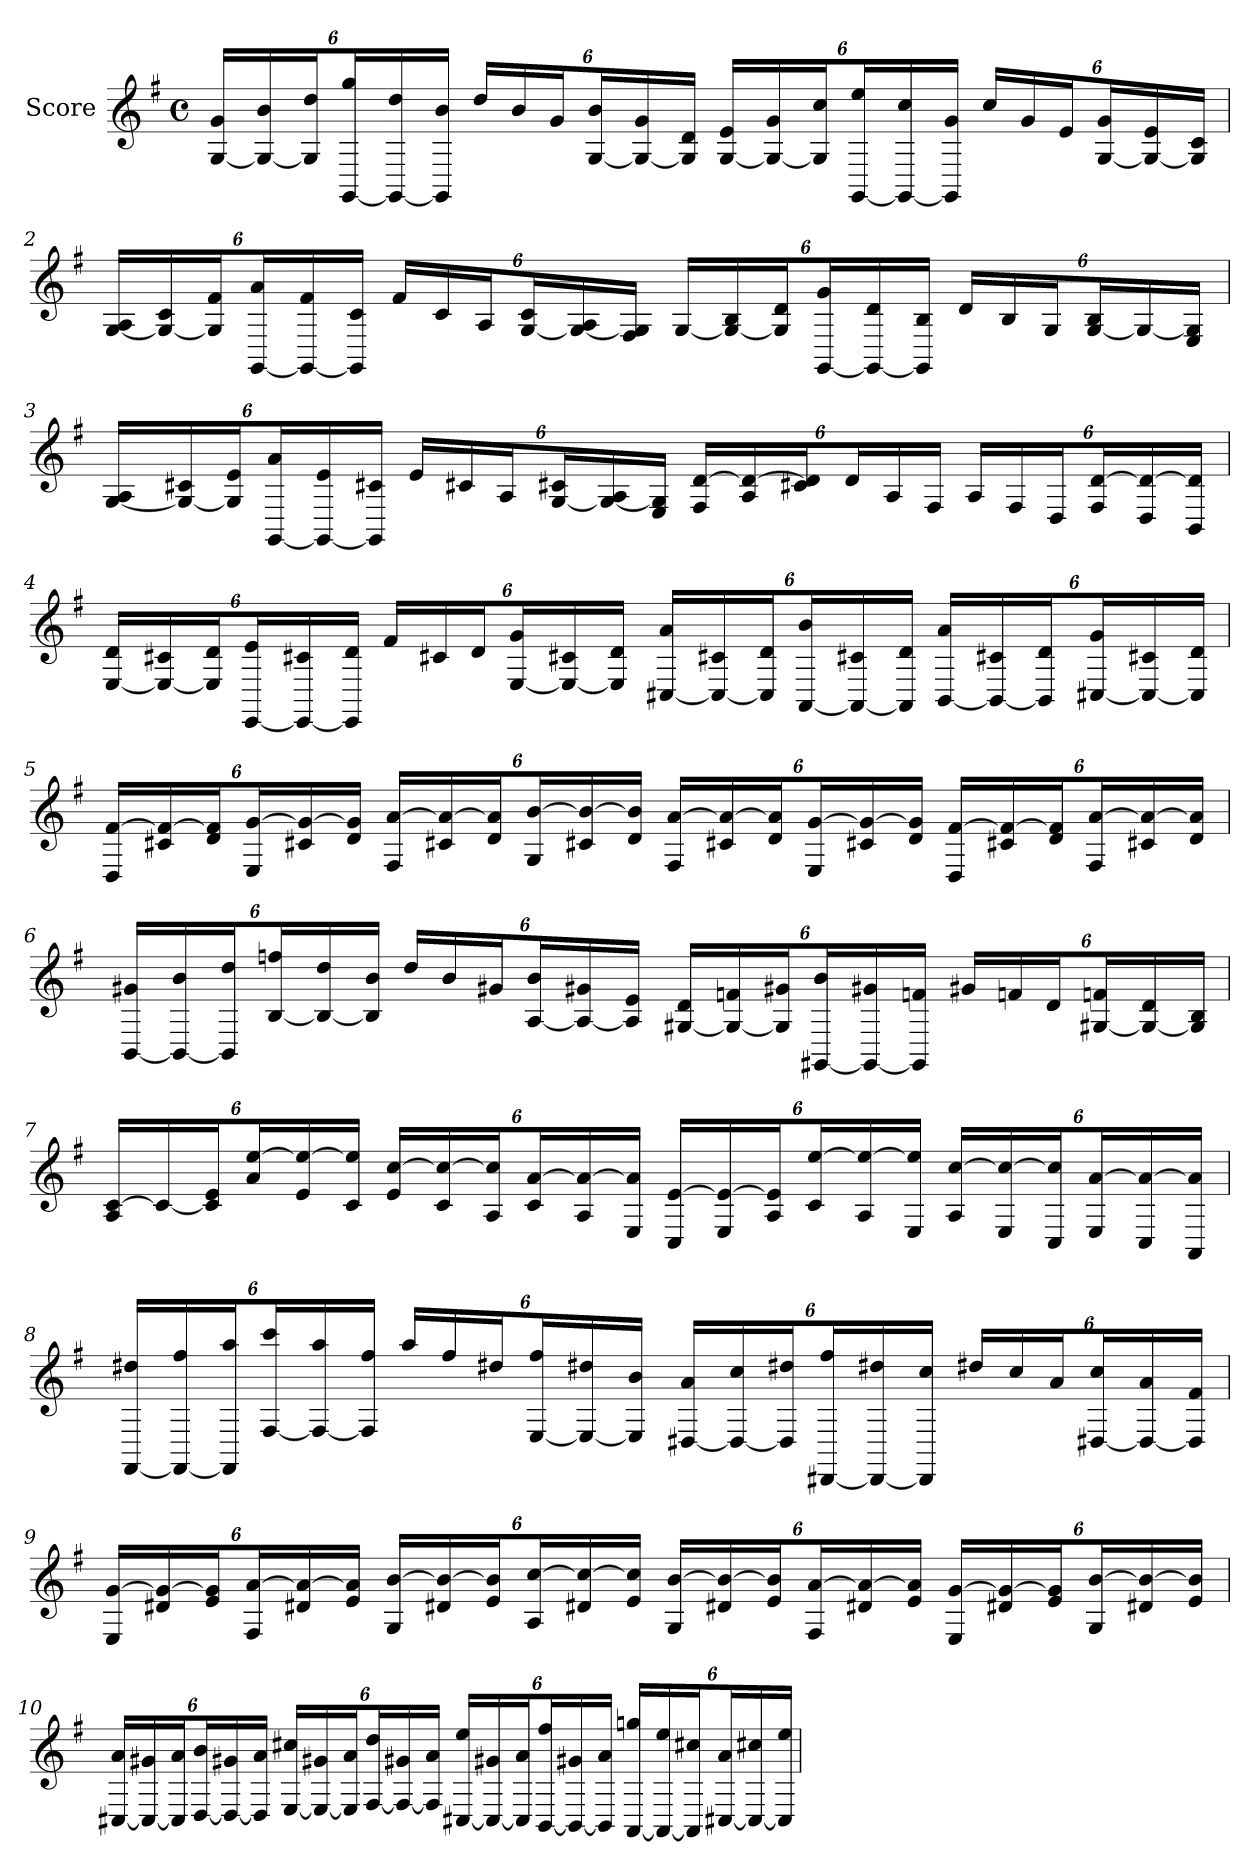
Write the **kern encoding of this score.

**kern
*part1
*staff1
*I"Score
*clefG2
*k[f#]
*M4/4
*met(c)
=1
[24G 24gLL
24G_ 24b
24G] 24ddJ
[24GG 24ggL
24GG_ 24dd
24GG] 24bJJ
24ddLL
24b
24gJ
[24G 24bL
24G_ 24g
24G] 24dJJ
[24G 24eLL
24G_ 24g
24G] 24ccJ
[24GG 24eeL
24GG_ 24cc
24GG] 24gJJ
24ccLL
24g
24eJ
[24G 24gL
24G_ 24e
24G] 24cJJ
=2
[24G 24ALL
24G_ 24c
24G] 24f#J
[24GG 24aL
24GG_ 24f#
24GG] 24cJJ
24f#LL
24c
24AJ
[24G 24cL
24G_ 24A
24F# 24G]JJ
[24GLL
24G_ 24B
24G] 24dJ
[24GG 24gL
24GG_ 24d
24GG] 24BJJ
24dLL
24B
24GJ
[24G 24BL
24G_
24E 24G]JJ
=3
[24G 24ALL
24G_ 24c#X
24G] 24eJ
[24GG 24aL
24GG_ 24e
24GG] 24c#XJJ
24eLL
24c#X
24AJ
[24G 24c#XL
24G_ 24A
24E 24G]JJ
24F# [24dLL
24A 24d_
24c#X 24d]J
24dL
24A
24F#JJ
24ALL
24F#
24DJ
24F# [24dL
24D 24d_
24BB 24d]JJ
=4
[24E 24dLL
24E_ 24c#X
24E] 24dJ
[24EE 24eL
24EE_ 24c#X
24EE] 24dJJ
24f#LL
24c#X
24dJ
[24E 24gL
24E_ 24c#X
24E] 24dJJ
[24C#X 24aLL
24C#_ 24c#X
24C#] 24dJ
[24AA 24bL
24AA_ 24c#X
24AA] 24dJJ
[24BB 24aLL
24BB_ 24c#X
24BB] 24dJ
[24C#X 24gL
24C#_ 24c#X
24C#] 24dJJ
=5
24D [24f#LL
24c#X 24f#_
24d 24f#]J
24E [24gL
24c#X 24g_
24d 24g]JJ
24F# [24aLL
24c#X 24a_
24d 24a]J
24G [24bL
24c#X 24b_
24d 24b]JJ
24F# [24aLL
24c#X 24a_
24d 24a]J
24E [24gL
24c#X 24g_
24d 24g]JJ
24D [24f#LL
24c#X 24f#_
24d 24f#]J
24F# [24aL
24c#X 24a_
24d 24a]JJ
=6
[24BB 24g#XLL
24BB_ 24b
24BB] 24ddJ
[24B 24ffnL
24B_ 24dd
24B] 24bJJ
24ddLL
24b
24g#XJ
[24A 24bL
24A_ 24g#X
24A] 24eJJ
[24G#X 24dLL
24G#_ 24fn
24G#] 24g#XJ
[24GG#X 24bL
24GG#_ 24g#X
24GG#] 24fnJJ
24g#XLL
24fn
24dJ
[24G#X 24fnL
24G#_ 24d
24G#] 24BJJ
=7
24A [24cLL
24c_
24c] 24eJ
24a [24eeL
24e 24ee_
24c 24ee]JJ
24e [24ccLL
24c 24cc_
24A 24cc]J
24c [24aL
24A 24a_
24E 24a]JJ
24C [24eLL
24E 24e_
24A 24e]J
24c [24eeL
24A 24ee_
24E 24ee]JJ
24A [24ccLL
24E 24cc_
24C 24cc]J
24E [24aL
24C 24a_
24AA 24a]JJ
=8
[24FF# 24dd#XLL
24FF#_ 24ff#
24FF#] 24aaJ
[24F# 24cccL
24F#_ 24aa
24F#] 24ff#JJ
24aaLL
24ff#
24dd#XJ
[24E 24ff#L
24E_ 24dd#X
24E] 24bJJ
[24D#X 24aLL
24D#_ 24cc
24D#] 24dd#XJ
[24DD#X 24ff#L
24DD#_ 24dd#X
24DD#] 24ccJJ
24dd#XLL
24cc
24aJ
[24D#X 24ccL
24D#_ 24a
24D#] 24f#JJ
=9
24E [24gLL
24d#X 24g_
24e 24g]J
24F# [24aL
24d#X 24a_
24e 24a]JJ
24G [24bLL
24d#X 24b_
24e 24b]J
24A [24ccL
24d#X 24cc_
24e 24cc]JJ
24G [24bLL
24d#X 24b_
24e 24b]J
24F# [24aL
24d#X 24a_
24e 24a]JJ
24E [24gLL
24d#X 24g_
24e 24g]J
24G [24bL
24d#X 24b_
24e 24b]JJ
=10
[24C#X 24aLL
24C#_ 24g#X
24C#] 24aJ
[24D 24bL
24D_ 24g#X
24D] 24aJJ
[24E 24cc#XLL
24E_ 24g#X
24E] 24aJ
[24F# 24ddL
24F#_ 24g#X
24F#] 24aJJ
[24C#X 24eeLL
24C#_ 24g#X
24C#] 24aJ
[24BB 24ff#L
24BB_ 24g#X
24BB] 24aJJ
[24AA 24ggnLL
24AA_ 24ee
24AA] 24cc#XJ
[24C#X 24aL
24C#_ 24cc#X
24C#] 24eeJJ
=
*-
